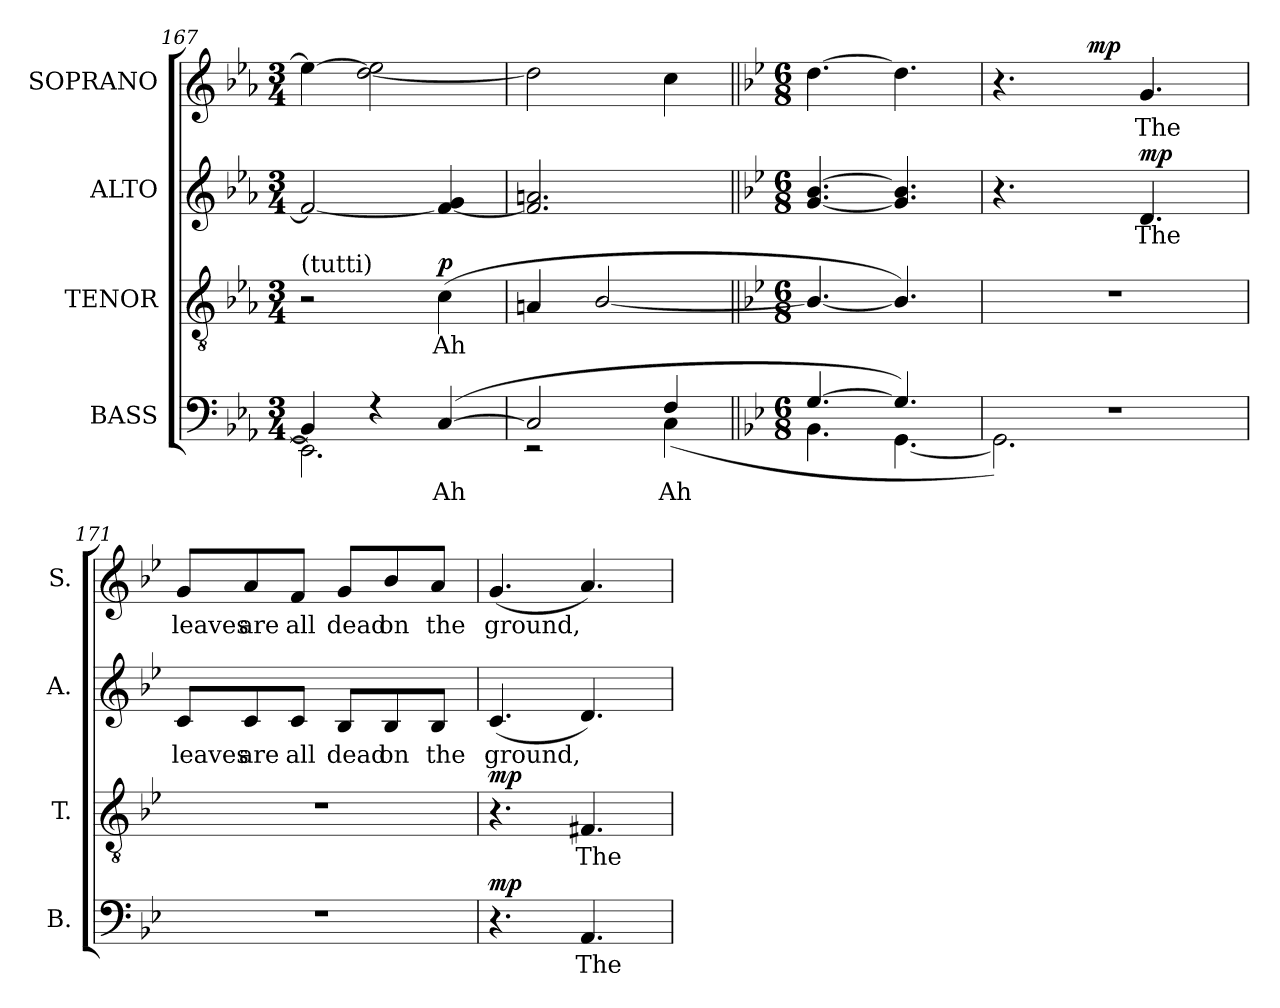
**kern	**text	**dynam	**kern	**text	**dynam	**kern	**text	**dynam	**kern	**text	**dynam
*part4	*part4	*part4	*part3	*part3	*part3	*part2	*part2	*part2	*part1	*part1	*part1
*staff4	*staff4	*staff4	*staff3	*staff3	*staff3	*staff2	*staff2	*staff2	*staff1	*staff1	*staff1
*I"BASS	*	*	*I"TENOR	*	*	*I"ALTO	*	*	*I"SOPRANO	*	*
*I'B.	*	*	*I'T.	*	*	*I'A.	*	*	*I'S.	*	*
!!LO:PB:g=z
*clefF4	*	*	*clefGv2	*	*	*clefG2	*	*	*clefG2	*	*
*	*	*	*ITrd7c12	*	*	*	*	*	*	*	*
*k[b-e-a-]	*	*	*k[b-e-a-]	*	*	*k[b-e-a-]	*	*	*k[b-e-a-]	*	*
*E-:	*	*	*E-:	*	*	*E-:	*	*	*E-:	*	*
*M3/4	*	*	*M3/4	*	*	*M3/4	*	*	*M3/4	*	*
=167	=167	=167	=167	=167	=167	=167	=167	=167	=167	=167	=167
*^	*	*	*	*	*	*	*	*	*	*	*
!	!	!	!	!LO:TX:a:t=(tutti)	!	!	!	!	!	!	!	!
4BB-i/]	2.EE-i\]	.	.	2r	.	.	2fi/_	.	.	4ee-i\_	.	.
4r	.	.	.	.	.	.	.	.	.	[2ddi\ 2ee-i]	.	.
!	!	!LO:LY:a:color=#000000	!	!	!	!	!	!	!	!	!	!
!	!	!	!	!	!LO:LY:b:color=#000000	!	!	!	!	!	!	!
([4Ci/	.	Ah	.	(4Ci\	Ah	p	4fi/_ 4gi	.	.	.	.	.
=168	=168	=168	=168	=168	=168	=168	=168	=168	=168	=168	=168	=168
2Ci/]	2r	.	.	4AAni/	.	.	2.fi/] 2.ani	.	.	2ddi\]	.	.
.	.	.	.	[2BB-i/	.	.	.	.	.	.	.	.
!	!	!LO:LY:b:color=#000000	!	!	!	!	!	!	!	!	!	!
4Fi/	(4Ci\	Ah	.	.	.	.	.	.	.	4cci\	.	.
=169||	=169||	=169||	=169||	=169||	=169||	=169||	=169||	=169||	=169||	=169||	=169||	=169||
!!LO:REH:place=s1:B:color=#000000:enc=box:fs=17.9978:t=L
*k[b-e-]	*	*	*	*k[b-e-]	*	*	*k[b-e-]	*	*	*k[b-e-]	*	*
*B-:	*	*	*	*B-:	*	*	*B-:	*	*	*B-:	*	*
*M6/8	*	*	*	*M6/8	*	*	*M6/8	*	*	*M6/8	*	*
*	*	*	*	*	*	*	*	*	*	*MM108	*	*
[4.Gi/	4.BB-i\	.	.	4.BB-i/_	.	.	[4.gi/ [4.b-i	.	.	[4.ddi\	.	.
4.Gi/])	[4.GGi\	.	.	4.BB-i/])	.	.	4.gi/] 4.b-i]	.	.	4.ddi\]	.	.
=170	=170	=170	=170	=170	=170	=170	=170	=170	=170	=170	=170	=170
!LO:N:vis=1	!	!	!	!LO:N:vis=1	!	!	!	!	!	!	!	!
*	*	*	*	*	*	*	*	*	*	*^	*	*
2.r	2.GGi\])	.	.	2.r	.	.	4.r	.	.	4.r	8ryy	.	.
.	.	.	.	.	.	.	.	.	.	.	16ryy	.	.
.	.	.	.	.	.	.	.	.	.	.	32ryy	.	.
.	.	.	.	.	.	.	.	.	.	.	1024ryy	.	.
.	.	.	.	.	.	.	.	.	.	.	2ryy	.	mp
!	!	!	!	!	!	!	!	!LO:LY:b:color=#000000	!	!	!	!	!
!	!	!	!	!	!	!	!	!	!	!	!	!LO:LY:b:color=#000000	!
.	.	.	.	.	.	.	4.di/	The	mp	4.gi/	.	The	.
.	.	.	.	.	.	.	.	.	.	.	64ryy	.	.
.	.	.	.	.	.	.	.	.	.	.	128...ryy	.	.
=171	=171	=171	=171	=171	=171	=171	=171	=171	=171	=171	=171	=171	=171
!LO:N:vis=1	!	!	!	!LO:N:vis=1	!	!	!	!	!	!	!	!	!
*v	*v	*	*	*	*	*	*	*	*	*v	*v	*	*
*^	*	*	*	*	*	*	*	*	*^	*	*
!	!	!	!	!	!	!	!	!LO:LY:b:color=#000000	!	!	!	!	!
*v	*v	*	*	*	*	*	*	*	*	*v	*v	*	*
*^	*	*	*	*	*	*	*	*	*^	*	*
!	!	!	!	!	!	!	!	!	!	!	!	!LO:LY:b:color=#000000	!
*v	*v	*	*	*	*	*	*	*	*	*v	*v	*	*
2.r	.	.	2.r	.	.	8ci/L	leaves	.	8gi/L	leaves	.
!	!	!	!	!	!	!	!LO:LY:b:color=#000000	!	!	!	!
!	!	!	!	!	!	!	!	!	!	!LO:LY:b:color=#000000	!
.	.	.	.	.	.	8ci/	are	.	8ai/	are	.
!	!	!	!	!	!	!	!LO:LY:b:color=#000000	!	!	!	!
!	!	!	!	!	!	!	!	!	!	!LO:LY:b:color=#000000	!
.	.	.	.	.	.	8ci/J	all	.	8fi/J	all	.
!	!	!	!	!	!	!	!LO:LY:b:color=#000000	!	!	!	!
!	!	!	!	!	!	!	!	!	!	!LO:LY:b:color=#000000	!
.	.	.	.	.	.	8B-i/L	dead	.	8gi/L	dead	.
!	!	!	!	!	!	!	!LO:LY:b:color=#000000	!	!	!	!
!	!	!	!	!	!	!	!	!	!	!LO:LY:b:color=#000000	!
.	.	.	.	.	.	8B-i/	on	.	8b-i/	on	.
!	!	!	!	!	!	!	!LO:LY:b:color=#000000	!	!	!	!
!	!	!	!	!	!	!	!	!	!	!LO:LY:b:color=#000000	!
.	.	.	.	.	.	8B-i/J	the	.	8ai/J	the	.
=172	=172	=172	=172	=172	=172	=172	=172	=172	=172	=172	=172
!	!	!	!	!	!	!	!LO:LY:b:color=#000000	!	!	!	!
!	!	!	!	!	!	!	!	!	!	!LO:LY:b:color=#000000	!
4.r	.	mp	4.r	.	mp	(4.ci/	ground,	.	(4.gi/	ground,	.
!	!LO:LY:b:color=#000000	!	!	!	!	!	!	!	!	!	!
!	!	!	!	!LO:LY:b:color=#000000	!	!	!	!	!	!	!
4.AAi/	The	.	4.FF#Xi/	The	.	4.di/)	.	.	4.ai/)	.	.
=	=	=	=	=	=	=	=	=	=	=	=
*-	*-	*-	*-	*-	*-	*-	*-	*-	*-	*-	*-
